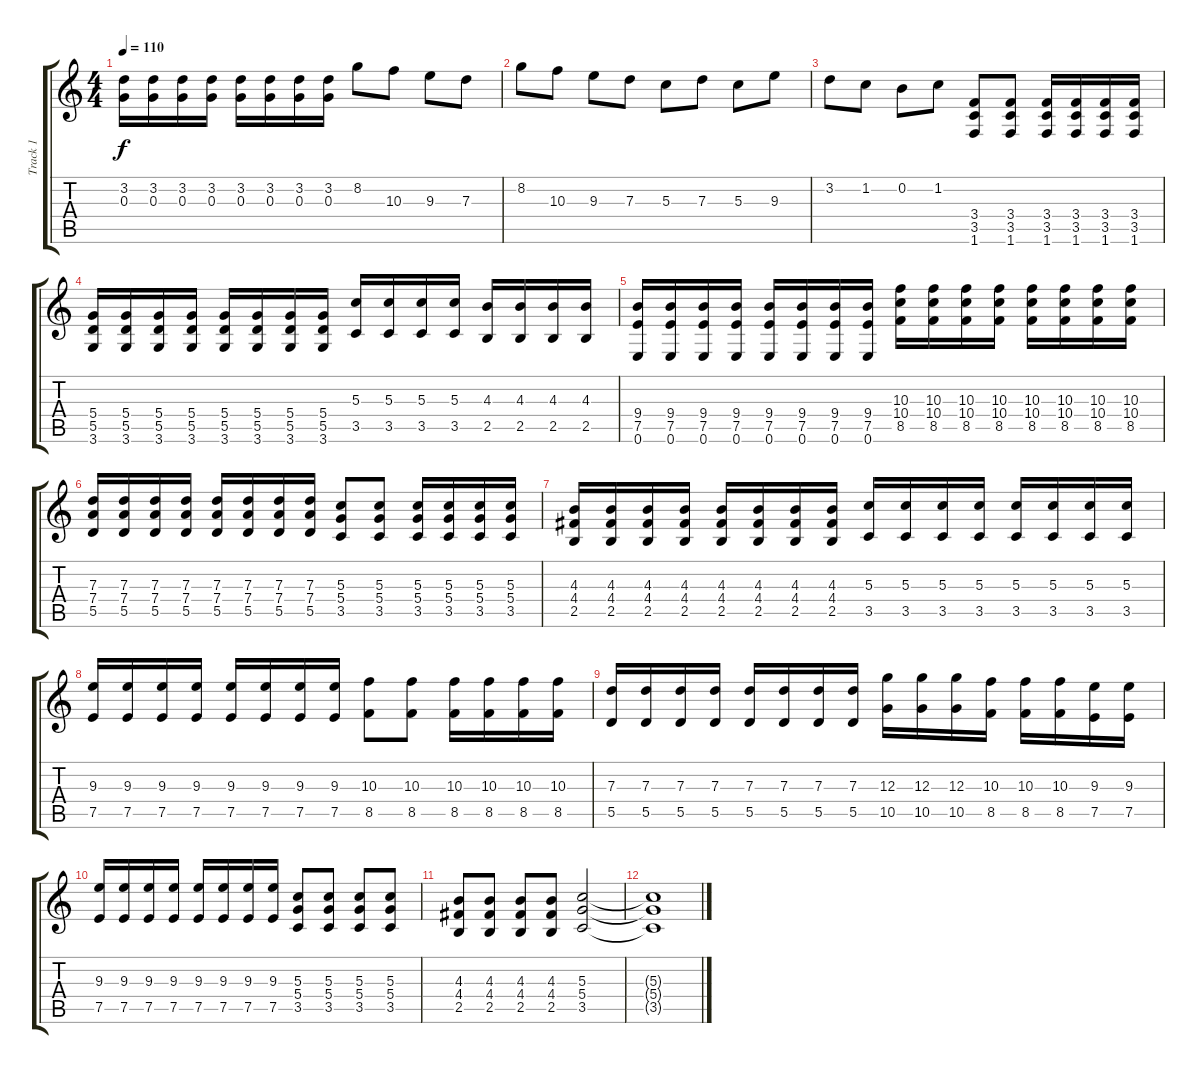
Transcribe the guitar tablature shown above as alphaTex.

\track ("Track 1" "Track 1") {instrument distortionguitar}
\staff {score tabs}
\tuning (E4 B3 G3 D3 A2 E2) {hide}
\ts (4 4)
\tempo 110
\clef g2
\ks c
(3.2 0.3).16{dy f} (3.2 0.3).16 (3.2 0.3).16 (3.2 0.3).16 (3.2 0.3).16 (3.2 0.3).16 (3.2 0.3).16 (3.2 0.3).16 8.2.8 10.3.8 9.3.8 7.3.8 |
8.2.8 10.3.8 9.3.8 7.3.8 5.3.8 7.3.8 5.3.8 9.3.8 |
3.2.8 1.2.8 0.2.8 1.2.8 (3.4 3.5 1.6).8 (3.4 3.5 1.6).8 (3.4 3.5 1.6).16 (3.4 3.5 1.6).16 (3.4 3.5 1.6).16 (3.4 3.5 1.6).16 |
(5.4 5.5 3.6).16 (5.4 5.5 3.6).16 (5.4 5.5 3.6).16 (5.4 5.5 3.6).16 (5.4 5.5 3.6).16 (5.4 5.5 3.6).16 (5.4 5.5 3.6).16 (5.4 5.5 3.6).16 (5.3 3.5).16 (5.3 3.5).16 (5.3 3.5).16 (5.3 3.5).16 (4.3 2.5).16 (4.3 2.5).16 (4.3 2.5).16 (4.3 2.5).16 |
(9.4 7.5 0.6).16 (9.4 7.5 0.6).16 (9.4 7.5 0.6).16 (9.4 7.5 0.6).16 (9.4 7.5 0.6).16 (9.4 7.5 0.6).16 (9.4 7.5 0.6).16 (9.4 7.5 0.6).16 (10.3 10.4 8.5).16 (10.3 10.4 8.5).16 (10.3 10.4 8.5).16 (10.3 10.4 8.5).16 (10.3 10.4 8.5).16 (10.3 10.4 8.5).16 (10.3 10.4 8.5).16 (10.3 10.4 8.5).16 |
(7.3 7.4 5.5).16 (7.3 7.4 5.5).16 (7.3 7.4 5.5).16 (7.3 7.4 5.5).16 (7.3 7.4 5.5).16 (7.3 7.4 5.5).16 (7.3 7.4 5.5).16 (7.3 7.4 5.5).16 (5.3 5.4 3.5).8 (5.3 5.4 3.5).8 (5.3 5.4 3.5).16 (5.3 5.4 3.5).16 (5.3 5.4 3.5).16 (5.3 5.4 3.5).16 |
(4.3 4.4 2.5).16 (4.3 4.4 2.5).16 (4.3 4.4 2.5).16 (4.3 4.4 2.5).16 (4.3 4.4 2.5).16 (4.3 4.4 2.5).16 (4.3 4.4 2.5).16 (4.3 4.4 2.5).16 (5.3 3.5).16 (5.3 3.5).16 (5.3 3.5).16 (5.3 3.5).16 (5.3 3.5).16 (5.3 3.5).16 (5.3 3.5).16 (5.3 3.5).16 |
(9.3 7.5).16 (9.3 7.5).16 (9.3 7.5).16 (9.3 7.5).16 (9.3 7.5).16 (9.3 7.5).16 (9.3 7.5).16 (9.3 7.5).16 (10.3 8.5).8 (10.3 8.5).8 (10.3 8.5).16 (10.3 8.5).16 (10.3 8.5).16 (10.3 8.5).16 |
(7.3 5.5).16 (7.3 5.5).16 (7.3 5.5).16 (7.3 5.5).16 (7.3 5.5).16 (7.3 5.5).16 (7.3 5.5).16 (7.3 5.5).16 (12.3 10.5).16 (12.3 10.5).16 (12.3 10.5).16 (10.3 8.5).16 (10.3 8.5).16 (10.3 8.5).16 (9.3 7.5).16 (9.3 7.5).16 |
(9.3 7.5).16 (9.3 7.5).16 (9.3 7.5).16 (9.3 7.5).16 (9.3 7.5).16 (9.3 7.5).16 (9.3 7.5).16 (9.3 7.5).16 (5.3 5.4 3.5).8 (5.3 5.4 3.5).8 (5.3 5.4 3.5).8 (5.3 5.4 3.5).8 |
(4.3 4.4 2.5).8 (4.3 4.4 2.5).8 (4.3 4.4 2.5).8 (4.3 4.4 2.5).8 (5.3 5.4 3.5).2 |
(5.3{t} 5.4{t} 3.5{t}).1
